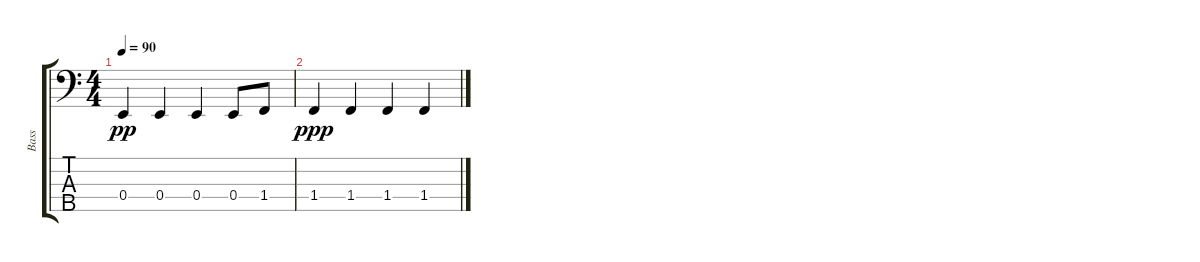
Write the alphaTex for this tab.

\track ("Bass" "Bass") {instrument fretlessbass}
\staff {score tabs}
\tuning (G2 D2 A1 E1 B0) {hide}
\ts (4 4)
\tempo 90
\clef f4
\ks c
0.4.4{dy pp} 0.4.4 0.4.4 0.4.8 1.4.8 |
1.4.4{dy ppp} 1.4.4 1.4.4 1.4.4
